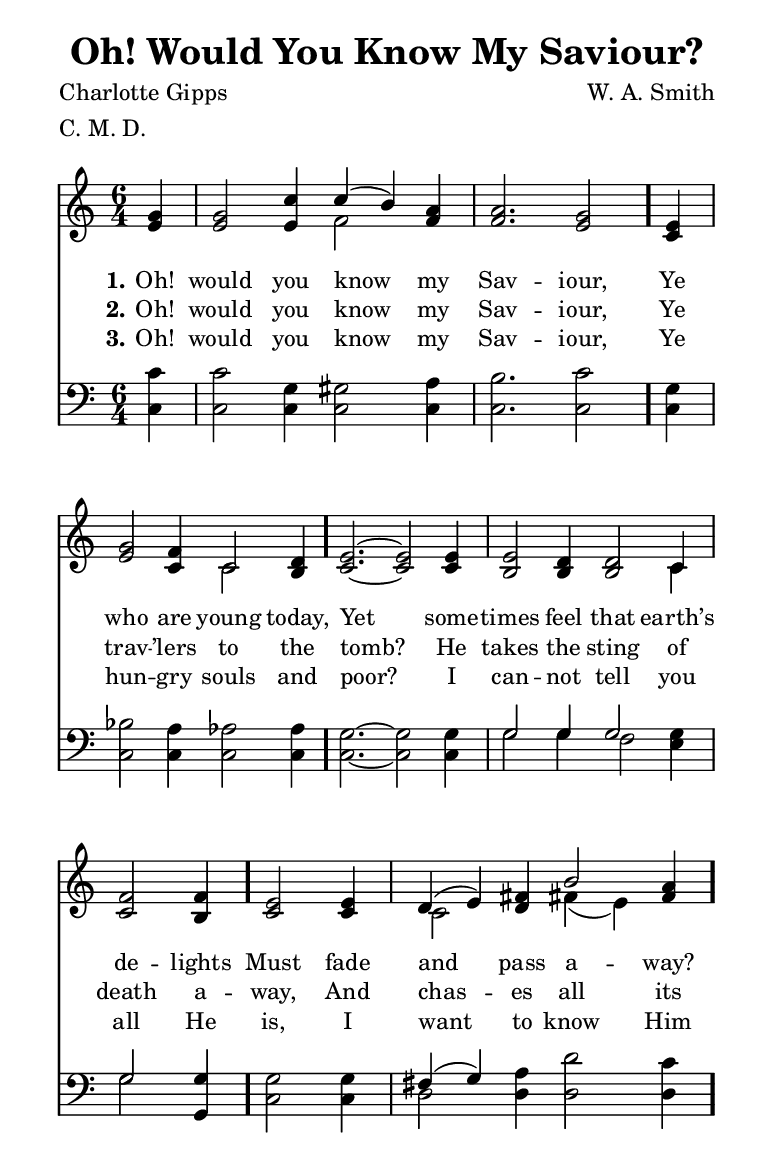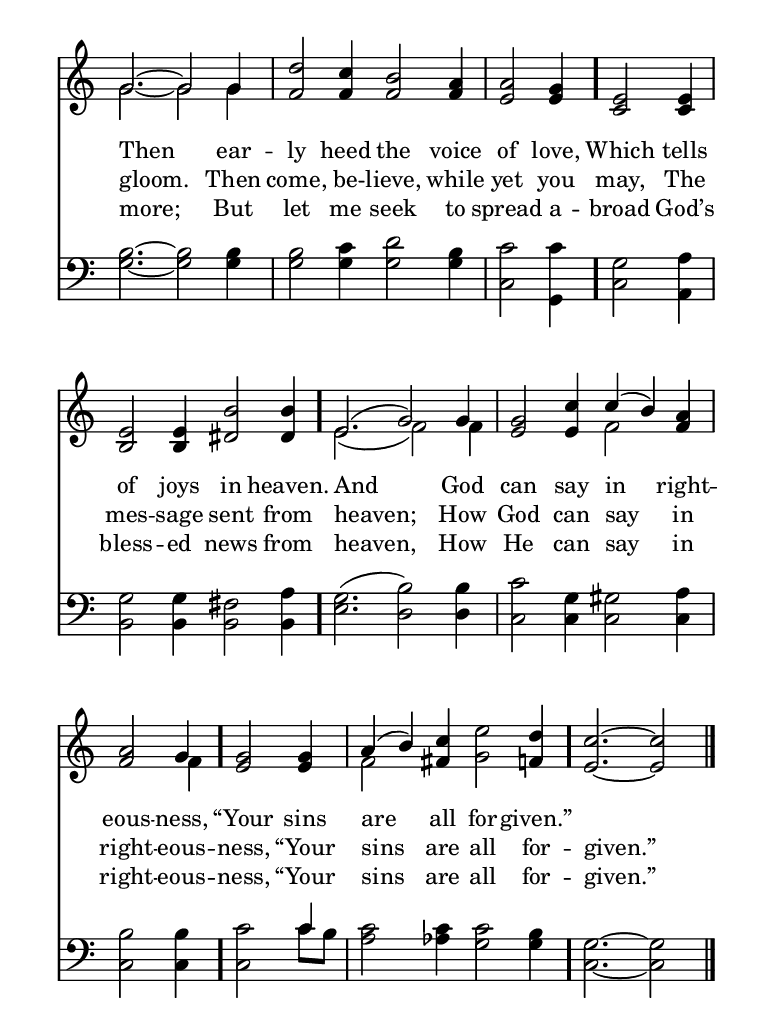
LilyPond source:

\include "common/global.ily"
\paper {
  \include "common/paper.ily"
}

\header{
  %children
  hymnnumber = "354"
  title = "Oh! Would You Know My Saviour?"
  tunename = "Spes Celestis"
  meter = "C. M. D."
  poet = "Charlotte Gipps"
  composer = "W. A. Smith"
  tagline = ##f
}

global = {
  \include "common/overrides.ily"
  \override Staff.TimeSignature.style = #'numbered
  \time 6/4
  \override Score.MetronomeMark.transparent = ##t % hide all fermata changes too
  \tempo 4=130
  \key c \major
  \partial 4
  \autoBeamOff
}

notesSoprano = {
\global
\relative c'' {

  g4 | g2 c4 c( b) a | a2. g2
  e4 | g2 f4 c2 d4 | e2. ~ e2 \eogbreak
  e4 | e2 d4 d2 c4 | f2 f4 e2
  e4 | d( e) fis b2 a4 | g2. ~ g2 \eogbreak
  g4 | d'2 c4 b2 a4 | a2 g4 e2
  e4 | e2 e4 b'2 b4 | e,2.( g2) \eogbreak
  g4 | g2 c4 c( b) a | a2 g4 g2
  g4 | a( b) c e2 d4 | c2. ~ c2

  \bar "|."

}
}

notesAlto = {
\global
\relative e' {

  e4 e2 e4 f2 f4 | f2. e2
  c4 | e2 c4 c2 b4 | c2. ~ c2
  c4 | b2 b4 b2 c4 | c2 b4 c2
  c4 | c2 d4 fis!( e) fis | g2. ~ g2
  g4 | f2 f4 f2 f4 | e2 e4 c2
  c4 | b2 b4 dis2 dis4 | e2.( f2)
  f4 | e2 e4 f2 f4 | f2 f4 e2
  e4 | f2 fis4 g2 f4 | e2. ~ e2 % original fails to make last `f4` natural

}
}

notesTenor = {
\global
\relative a {

  c4 | c2 g4 gis2 a4 | b2. c2
  g4 | bes2 a4 aes2 aes4 | g2. ~ g2
  g4 | g2 g4 g2 g4 | g2 g4 g2
  g4 | fis4( g) a d2 c4 | b2. ~ b2
  b4 | b2 c4 d2 b4 | c2 c4 g2
  a4 | g2 g4 fis2 a4 | g2.( b2)
  b4 | c2 g4 gis2 a4 | b2 b4 c2
  c4 | c2 c4 c2 b4 | g2. ~ g2

}
}

notesBass = {
\global
\relative f {

  c4 | c2 c4 c2 c4 | c2. c2
  c4 | c2 c4 c2 c4 | c2. ~ c2
  c4 | g'2 g4 f2 e4 | g2 g,4 c2
  c4 | d2 d4 d2 d4 | g2. ~ g2
  g4 | g2 g4 g2 g4 | c,2 g4 c2
  a4 | b2 b4 b2 b4 | e2.( d2)
  d4 | c2 c4 c2 c4 | c2 c4 c2
  c'8[ b] | a2 aes4 g2 g4 | c,2. ~ c2

}
}

wordsA = \lyricmode {
\set stanza = "1."

Oh! would you know my Sav -- iour, \bar "."
Ye who are young today, \bar "."
Yet some -- times feel that earth’s de -- lights \bar "."
Must fade and pass a -- way? \bar "."
Then ear -- ly heed the voice of love, \bar "."
Which tells of joys in heaven. \bar "."
And God can say in right -- eous -- ness, \bar "."
“Your sins are all for -- given.” \bar "."

}

wordsB = \lyricmode {
\set stanza = "2."

Oh! would you know my Sav -- iour,
Ye trav -- ’lers to the tomb?
He takes the sting of death a -- way,
And chas -- es all its gloom.
Then come, be -- lieve, while yet you may,
The mes -- sage sent from heaven;
How God can say in right -- eous -- ness,
“Your sins are all for -- given.”

}

wordsC = \lyricmode {
\set stanza = "3."

Oh! would you know my Sav -- iour,
Ye hun -- gry souls and poor?
I can -- not tell you all He is,
I want to know Him more;
But let me seek to spread a -- broad
God’s bless -- ed news from heaven,
How He can say in right -- eous -- ness,
“Your sins are all for -- given.”

}

\score {
  \context ChoirStaff <<
    \context Staff = upper <<
      \set Staff.autoBeaming = ##f
      \set ChoirStaff.systemStartDelimiter = #'SystemStartBar
      \set ChoirStaff.printPartCombineTexts = ##f
      \partcombine #'(2 . 11) \notesSoprano \notesAlto
      \context NullVoice = sopranos { \voiceOne << \notesSoprano >> }
      \context Lyrics = one   \lyricsto sopranos \wordsA
      \context Lyrics = two   \lyricsto sopranos \wordsB
      \context Lyrics = three \lyricsto sopranos \wordsC
    >>
    \context Staff = men <<
      \set Staff.autoBeaming = ##f
      \clef bass
      \set ChoirStaff.printPartCombineTexts = ##f
      \partcombine #'(2 . 11) \notesTenor \notesBass
    >>
  >>
  \layout {
    \include "common/layout.ily"
  }
  \midi{
    \include "common/midi.ily"
  }
}

\version "2.19.49"  % necessary for upgrading to future LilyPond versions.

% vi:set et ts=2 sw=2 ai nocindent syntax=lilypond:
